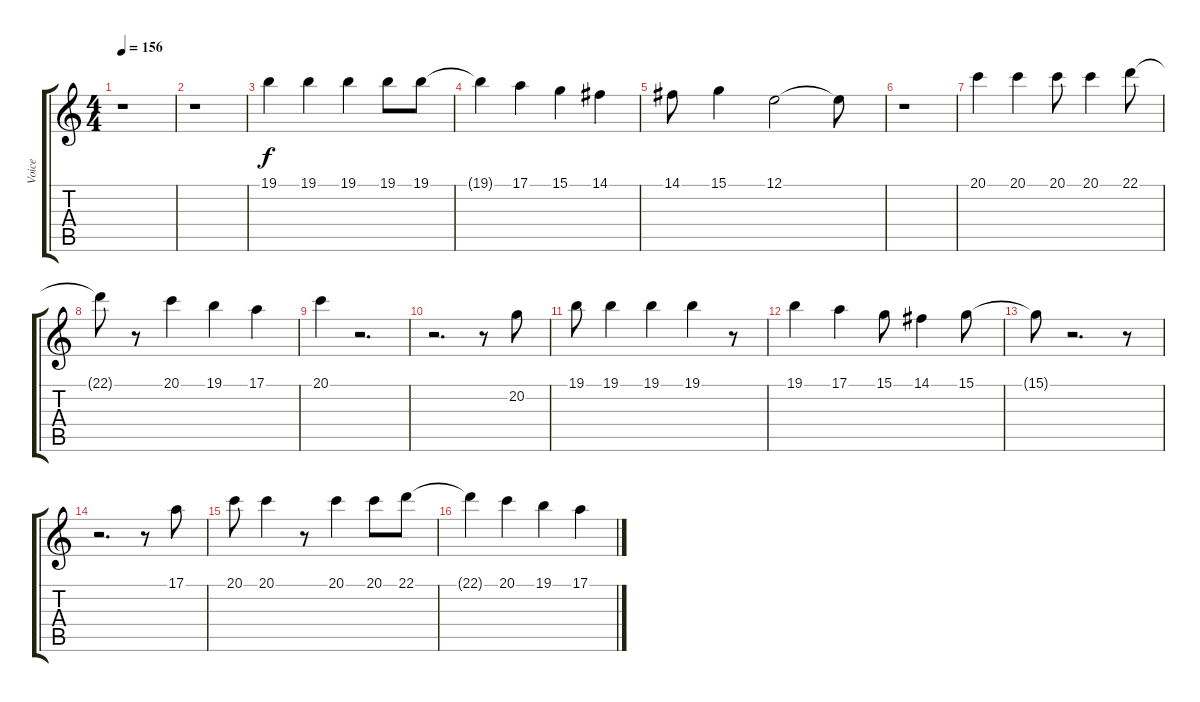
\track (" Voice" " Voice") {instrument tremolostrings}
\staff {score tabs}
\tuning (E4 B3 G3 D3 A2 E2) {hide}
\ts (4 4)
\tempo 156
\clef g2
\ks c
r.1{dy f} |
r.1 |
19.1.4 19.1.4 19.1.4 19.1.8 19.1.8 |
19.1{t}.4 17.1.4 15.1.4 14.1.4 |
14.1.8 15.1.4 12.1.2 12.1{t}.8 |
r.1 |
20.1.4 20.1.4 20.1.8 20.1.4 22.1.8 |
22.1{t}.8 r.8 20.1.4 19.1.4 17.1.4 |
20.1.4 r.2{d} |
r.2{d} r.8 20.2.8 |
19.1.8 19.1.4 19.1.4 19.1.4 r.8 |
19.1.4 17.1.4 15.1.8 14.1.4 15.1.8 |
15.1{t}.8 r.2{d} r.8 |
r.2{d} r.8 17.1.8 |
20.1.8 20.1.4 r.8 20.1.4 20.1.8 22.1.8 |
22.1{t}.4 20.1.4 19.1.4 17.1.4
